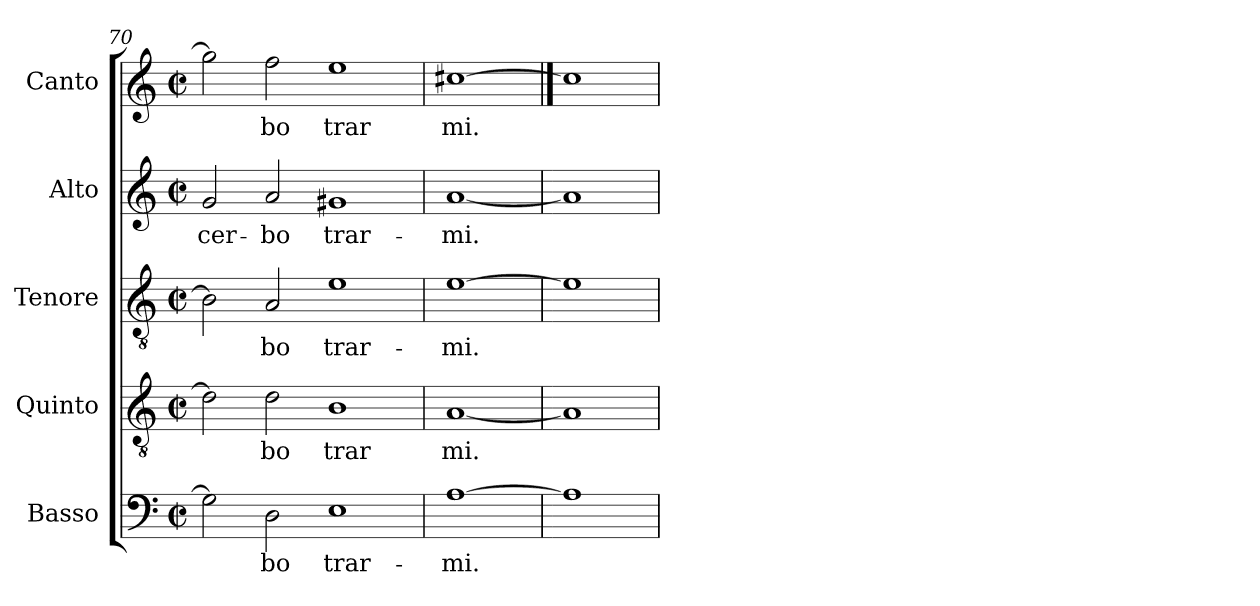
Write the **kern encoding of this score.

**kern	**text	**kern	**text	**kern	**text	**kern	**text	**kern	**text
*part5	*part5	*part4	*part4	*part3	*part3	*part2	*part2	*part1	*part1
*staff5	*staff5	*staff4	*staff4	*staff3	*staff3	*staff2	*staff2	*staff1	*staff1
*I"Basso	*	*I"Quinto	*	*I"Tenore	*	*I"Alto	*	*I"Canto	*
*clefF4	*	*clefGv2	*	*clefGv2	*	*clefG2	*	*clefG2	*
*M2/2	*	*M2/2	*	*M2/2	*	*M2/2	*	*M2/2	*
*met(c|)	*	*met(c|)	*	*met(c|)	*	*met(c|)	*	*met(c|)	*
=70	=70	=70	=70	=70	=70	=70	=70	=70	=70
!	!	!	!	!	!	!	!LO:LY:b:cj	!	!
2G\]	.	2d\]	.	2B-\]	.	2g/	-cer-	2gg\]	.
!	!LO:LY:b:cj	!	!LO:LY:b:cj	!	!LO:LY:b:cj	!	!LO:LY:b:cj	!	!LO:LY:b:cj
2D\	-bo	2d\	bo	2A/	-bo	2a/	-bo	2ff\	bo
!	!LO:LY:b:cj	!	!LO:LY:b:cj	!	!LO:LY:b:cj	!	!LO:LY:b:cj	!	!LO:LY:b:cj
1E	trar-	1B	trar	1e	trar-	1g#X	trar-	1ee	trar
=71	=71	=71	=71	=71	=71	=71	=71	=71	=71
!	!LO:LY:b:cj	!	!LO:LY:b:cj	!	!LO:LY:b:cj	!	!LO:LY:b:cj	!	!LO:LY:b:cj
[1A	-mi.	[1A	mi.	[1e	-mi.	[1a	-mi.	[1cc#X	mi.
=72	==72	=72	==72	=72	==72	=72	==72	==72	==72
1A]	.	1A]	.	1e]	.	1a]	.	1cc#]	.
=	=	=	=	=	=	=	=	=	=
*-	*-	*-	*-	*-	*-	*-	*-	*-	*-
